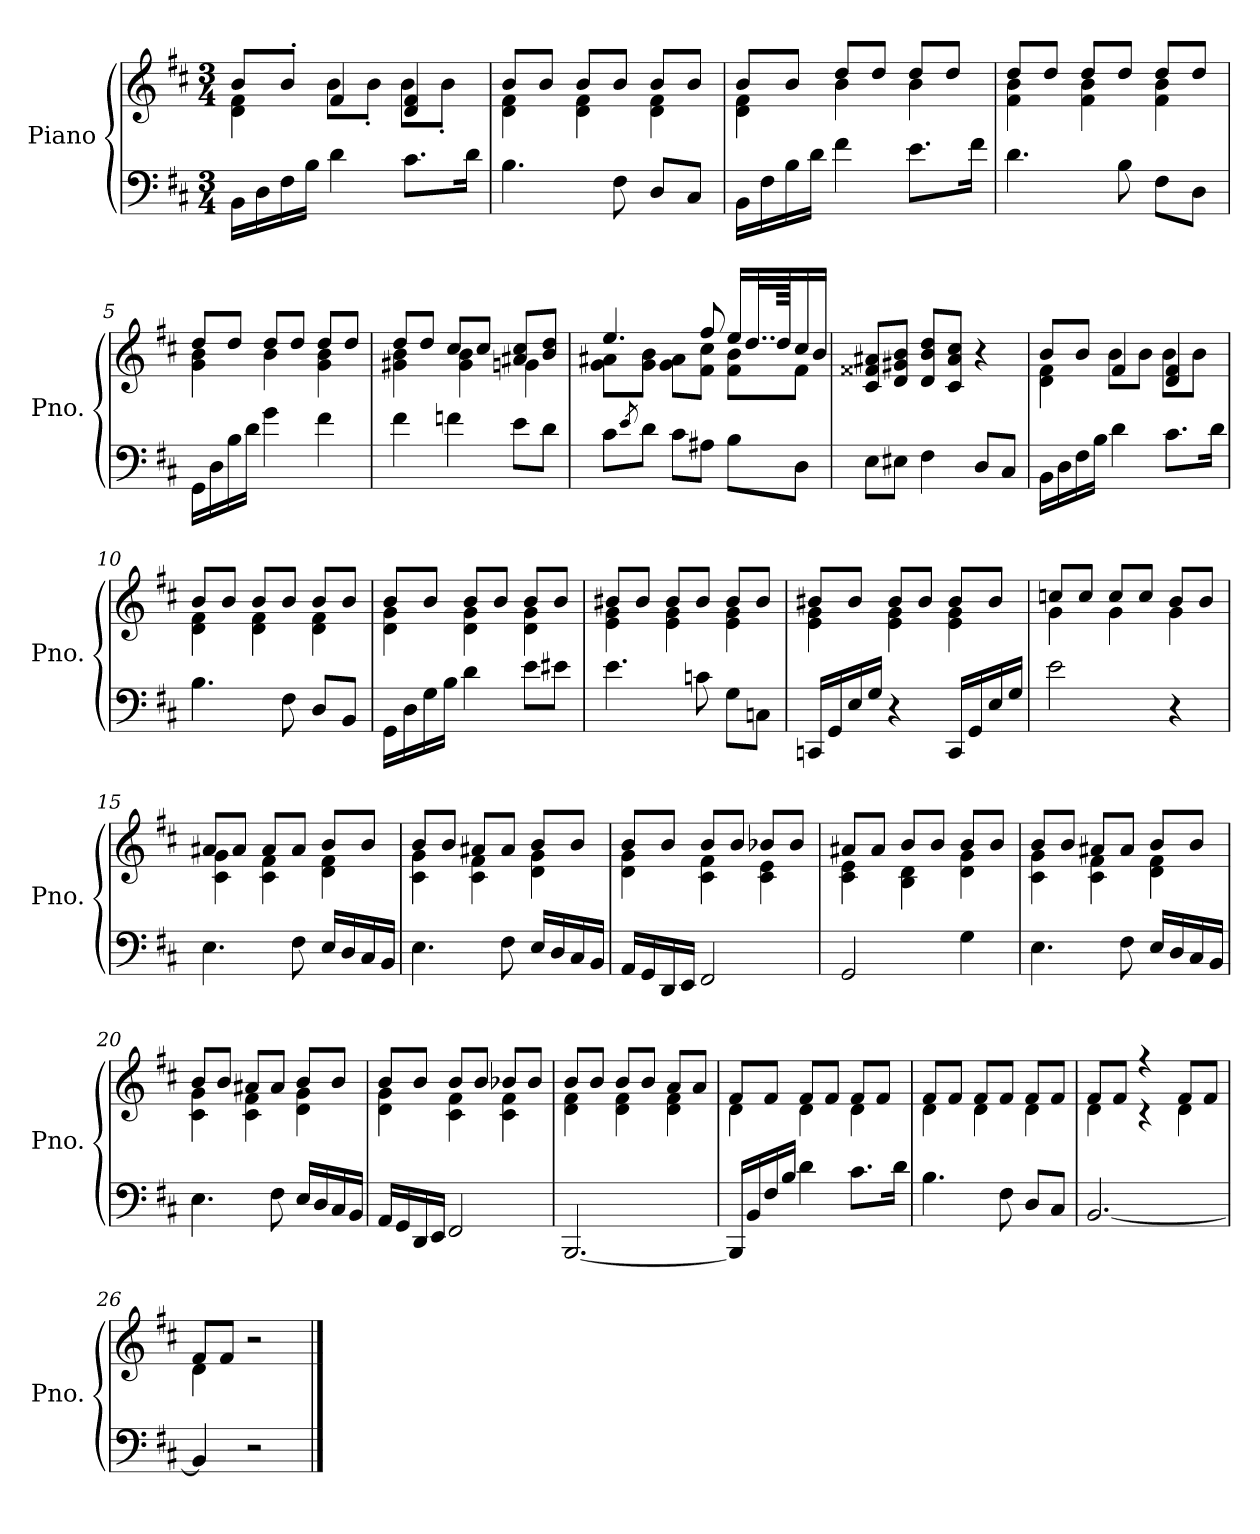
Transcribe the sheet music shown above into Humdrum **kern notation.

**kern	**kern
*part1	*part1
*staff2	*staff1
*I"Piano	*
*I'Pno.	*
*clefF4	*clefG2
*k[f#c#]	*k[f#c#]
*M3/4	*M3/4
*MM56	*MM56
=1	=1
*	*^
16BB\LL	8b/L	4d\ 4f#\
16D\	.	.
16F#\	8b'/J	.
16B\JJ	.	.
4d\	4f#/	8b\L
.	.	8b'\J
8.c#\L	4d/ 4f#/	8b\L
.	.	8b'\J
16d\Jk	.	.
=2	=2	=2
4.B\	8b/L	4d\ 4f#\
.	8b/J	.
.	8b/L	4d\ 4f#\
8F#\	8b/J	.
8D/L	8b/L	4d\ 4f#\
8C#/J	8b/J	.
=3	=3	=3
16BB\LL	8b/L	4d\ 4f#\
16F#\	.	.
16B\	8b/J	.
16d\JJ	.	.
4f#\	8dd/L	4b\
.	8dd/J	.
8.e\L	8dd/L	4b\
.	8dd/J	.
16f#\Jk	.	.
=4	=4	=4
4.d\	8dd/L	4f#\ 4b\
.	8dd/J	.
.	8dd/L	4f#\ 4b\
8B\	8dd/J	.
8F#\L	8dd/L	4f#\ 4b\
8D\J	8dd/J	.
=5	=5	=5
16GG\LL	8dd/L	4g\ 4b\
16D\	.	.
16B\	8dd/J	.
16d\JJ	.	.
4g\	8dd/L	4b\
.	8dd/J	.
4f#\	8dd/L	4g\ 4b\
.	8dd/J	.
!!LO:LB:g=z	!!
=6	=6	=6
4f#\	8dd/L	4g#X\ 4b\
.	8dd/J	.
4fn\	8cc#/L	4g#\ 4b\
.	8cc#/J	.
8e\L	8a#X/ 8cc#/L	4gn\
8d\J	8b/ 8dd/J	.
=7	=7	=7
8c#\L	8g\ 8a#X\L	4.ee/
8qe/	.	.
8d\J	8g\ 8b\J	.
8c#\L	8g\ 8a#\L	.
8A#X\J	8f#\ 8cc#\J	8ff#/
8B\L	16ee/LL	8f#\ 8b\L
.	32..dd/L	.
.	128dd/JKK	.
8D\J	16cc#/	8f#\J
.	16b/JJ	.
*	*v	*v
=8	=8
8E\L	8c#/ 8f##X/ 8a#X/L
8E#X\J	8d/ 8g#X/ 8b/J
4F#\	8d/ 8b/ 8dd/L
.	8c#/ 8a#/ 8cc#/J
8D/L	4r
8C#/J	.
=9	=9
*	*^
16BB\LL	8b/L	4d\ 4f#\
16D\	.	.
16F#\	8b/J	.
16B\JJ	.	.
4d\	4f#/	8b\L
.	.	8b\J
8.c#\L	4d/ 4f#/	8b\L
.	.	8b\J
16d\Jk	.	.
!!LO:LB:g=z	!!
=10	=10	=10
4.B\	8b/L	4d\ 4f#\
.	8b/J	.
.	8b/L	4d\ 4f#\
8F#\	8b/J	.
8D/L	8b/L	4d\ 4f#\
8BB/J	8b/J	.
=11	=11	=11
16GG\LL	8b/L	4d\ 4g\
16D\	.	.
16G\	8b/J	.
16B\JJ	.	.
4d\	8b/L	4d\ 4g\
.	8b/J	.
8e\L	8b/L	4d\ 4g\
8e#X\J	8b/J	.
=12	=12	=12
4.e\	8b#X/L	4e\ 4g\
.	8b#/J	.
.	8b#/L	4e\ 4g\
8cn\	8b#/J	.
8G\L	8b#/L	4e\ 4g\
8Cn\J	8b#/J	.
=13	=13	=13
16CCn/LL	8b#X/L	4e\ 4g\
16GG/	.	.
16E/	8b#/J	.
16G/JJ	.	.
4r	8b#/L	4e\ 4g\
.	8b#/J	.
16CC/LL	8b#/L	4e\ 4g\
16GG/	.	.
16E/	8b#/J	.
16G/JJ	.	.
=14	=14	=14
2e\	8ccn/L	4g\
.	8cc/J	.
.	8cc/L	4g\
.	8cc/J	.
4r	8b/L	4g\
.	8b/J	.
!!LO:LB:g=z	!!
=15	=15	=15
4.E\	8a#X/L	4c#\ 4g\
.	8a#/J	.
.	8a#/L	4c#\ 4f#\
8F#\	8a#/J	.
16E/LL	8b/L	4d\ 4f#\
16D/	.	.
16C#/	8b/J	.
16BB/JJ	.	.
=16	=16	=16
4.E\	8b/L	4c#\ 4g\
.	8b/J	.
.	8a#X/L	4c#\ 4f#\
8F#\	8a#/J	.
16E/LL	8b/L	4d\ 4g\
16D/	.	.
16C#/	8b/J	.
16BB/JJ	.	.
=17	=17	=17
16AA/LL	8b/L	4d\ 4g\
16GG/	.	.
16DD/	8b/J	.
16EE/JJ	.	.
2FF#/	8b/L	4c#\ 4f#\
.	8b/J	.
.	8b-X/L	4c#\ 4e\
.	8b-/J	.
=18	=18	=18
2GG/	8a#X/L	4c#\ 4e\
.	8a#/J	.
.	8b/L	4B\ 4d\
.	8b/J	.
4G\	8b/L	4d\ 4g\
.	8b/J	.
=19	=19	=19
4.E\	8b/L	4c#\ 4g\
.	8b/J	.
.	8a#X/L	4c#\ 4f#\
8F#\	8a#/J	.
16E/LL	8b/L	4d\ 4f#\
16D/	.	.
16C#/	8b/J	.
16BB/JJ	.	.
!!LO:LB:g=z	!!
=20	=20	=20
4.E\	8b/L	4c#\ 4g\
.	8b/J	.
.	8a#X/L	4c#\ 4f#\
8F#\	8a#/J	.
16E/LL	8b/L	4d\ 4g\
16D/	.	.
16C#/	8b/J	.
16BB/JJ	.	.
=21	=21	=21
*	*MM55	*
16AA/LL	8b/L	4d\ 4g\
16GG/	.	.
*	*MM53	*
16DD/	8b/J	.
16EE/JJ	.	.
2FF#/	8b/L	4c#\ 4f#\
.	8b/J	.
.	8b-X/L	4c#\ 4f#\
.	8b-/J	.
=22	=22	=22
[2.BBB/	8b/L	4d\ 4f#\
.	8b/J	.
.	8b/L	4d\ 4f#\
.	8b/J	.
.	8a/L	4d\ 4f#\
.	8a/J	.
=23	=23	=23
*	*MM51	*
16BBB/LL]	8f#/L	4d\
16BB/	.	.
*	*MM49	*
16F#/	8f#/J	.
16B/JJ	.	.
4d\	8f#/L	4d\
.	8f#/J	.
8.c#\L	8f#/L	4d\
.	8f#/J	.
16d\Jk	.	.
=24	=24	=24
*	*MM47	*
4.B\	8f#/L	4d\
*	*MM46	*
.	8f#/J	.
*	*MM45	*
.	8f#/L	4d\
*	*MM44	*
8F#\	8f#/J	.
*	*MM43	*
8D/L	8f#/L	4d\
*	*MM42	*
8C#/J	8f#/J	.
!!LO:PB:g=z	!!
=25	=25	=25
*	*MM41	*
[2.BB/	8f#/L	4d\
*	*MM40	*
.	8f#/J	.
*	*MM39	*
.	4r	4r
.	8f#/L	4d\
.	8f#/J	.
=26	=26	=26
4BB/]	8f#/L	4d\
.	8f#/J	.
2r	2r	2ryy
*	*v	*v
==	==
*-	*-
